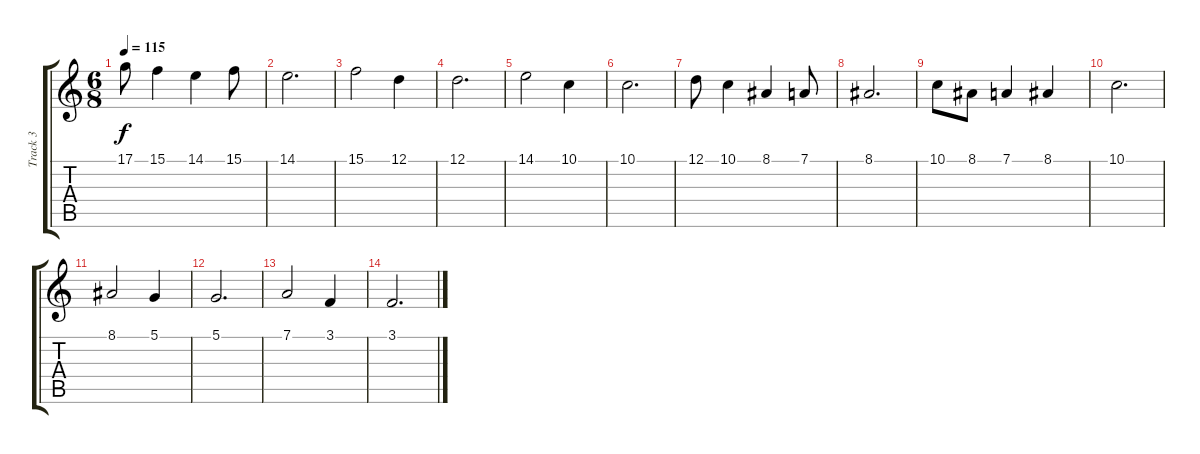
\track ("Track 3" "Track 3") {instrument flute}
\staff {score tabs}
\tuning (D4 A3 G3 D3 A2 D2) {hide}
\ts (6 8)
\tempo 115
\clef g2
\ks c
17.1.8{dy f} 15.1.4 14.1.4 15.1.8 |
14.1.2{d} |
15.1.2 12.1.4 |
12.1.2{d} |
14.1.2 10.1.4 |
10.1.2{d} |
12.1.8 10.1.4 8.1.4 7.1.8 |
8.1.2{d} |
10.1.8 8.1.8 7.1.4 8.1.4 |
10.1.2{d} |
8.1.2 5.1.4 |
5.1.2{d} |
7.1.2 3.1.4 |
3.1.2{d}
